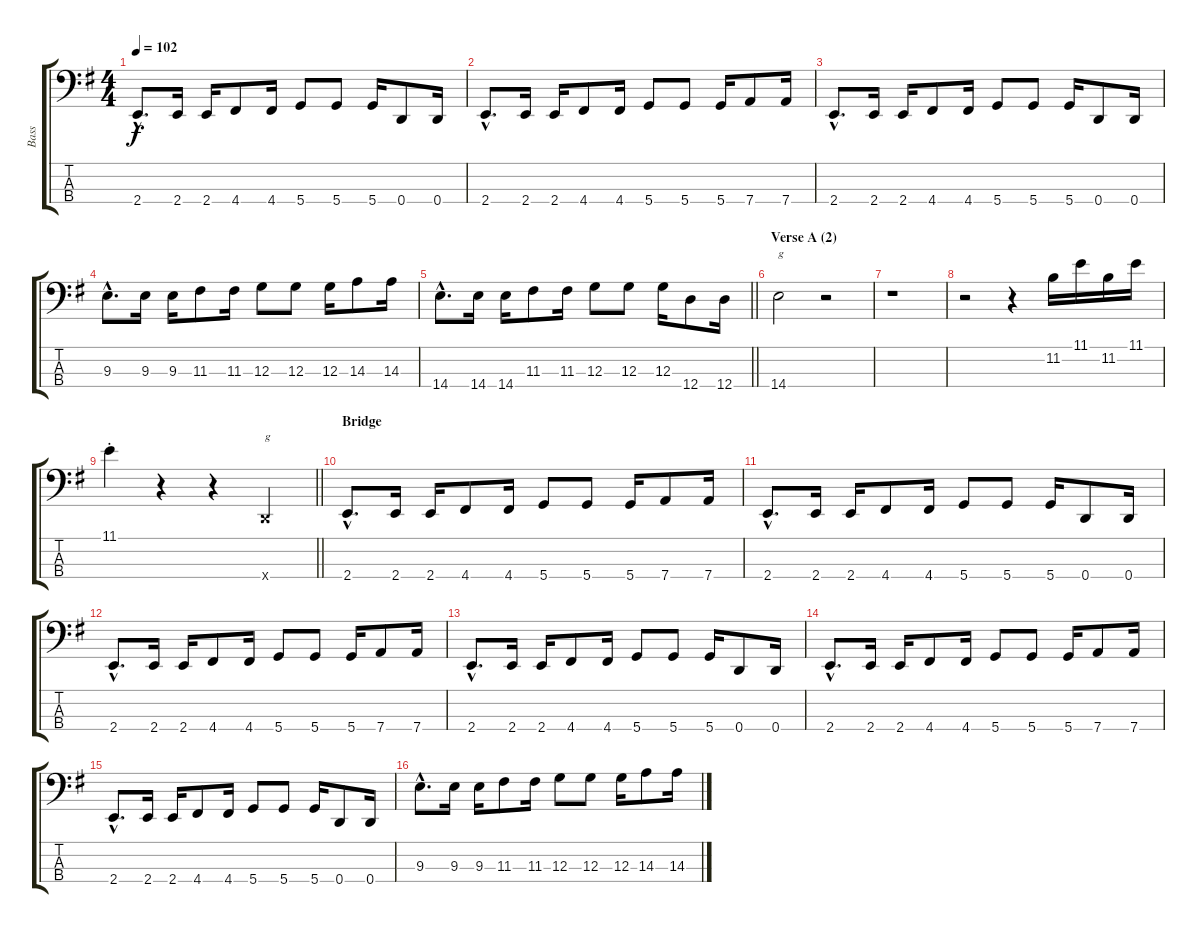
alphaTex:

\track ("Bass" "Bass") {instrument electricbasspick}
\staff {score tabs}
\tuning (F2 C2 G1 D1) {hide}
\ts (4 4)
\tempo 102
\clef f4
\ks eminor
2.4{hac}.8{d dy f} 2.4.16 2.4.16 4.4.8 4.4.16 5.4.8 5.4.8 5.4.16 0.4.8 0.4.16 |
2.4{hac}.8{d} 2.4.16 2.4.16 4.4.8 4.4.16 5.4.8 5.4.8 5.4.16 7.4.8 7.4.16 |
2.4{hac}.8{d} 2.4.16 2.4.16 4.4.8 4.4.16 5.4.8 5.4.8 5.4.16 0.4.8 0.4.16 |
9.3{hac}.8{d} 9.3.16 9.3.16 11.3.8 11.3.16 12.3.8 12.3.8 12.3.16 14.3.8 14.3.16 |
\barLineRight lightlight
14.4{hac}.8{d} 14.4.16 14.4.16 11.3.8 11.3.16 12.3.8 12.3.8 12.3.16 12.4.8 12.4.16 |
\section ("" "Verse A (2)")
14.4.2{txt "g"} r.2 |
r.1 |
r.2 r.4 11.2.16 11.1.16 11.2.16 11.1.16 |
\barLineRight lightlight
11.1{st}.4 r.4 r.4 0.4{x}.4{txt "g"} |
\section ("" "Bridge")
2.4{hac}.8{d} 2.4.16 2.4.16 4.4.8 4.4.16 5.4.8 5.4.8 5.4.16 7.4.8 7.4.16 |
2.4{hac}.8{d} 2.4.16 2.4.16 4.4.8 4.4.16 5.4.8 5.4.8 5.4.16 0.4.8 0.4.16 |
2.4{hac}.8{d} 2.4.16 2.4.16 4.4.8 4.4.16 5.4.8 5.4.8 5.4.16 7.4.8 7.4.16 |
2.4{hac}.8{d} 2.4.16 2.4.16 4.4.8 4.4.16 5.4.8 5.4.8 5.4.16 0.4.8 0.4.16 |
2.4{hac}.8{d} 2.4.16 2.4.16 4.4.8 4.4.16 5.4.8 5.4.8 5.4.16 7.4.8 7.4.16 |
2.4{hac}.8{d} 2.4.16 2.4.16 4.4.8 4.4.16 5.4.8 5.4.8 5.4.16 0.4.8 0.4.16 |
9.3{hac}.8{d} 9.3.16 9.3.16 11.3.8 11.3.16 12.3.8 12.3.8 12.3.16 14.3.8 14.3.16
